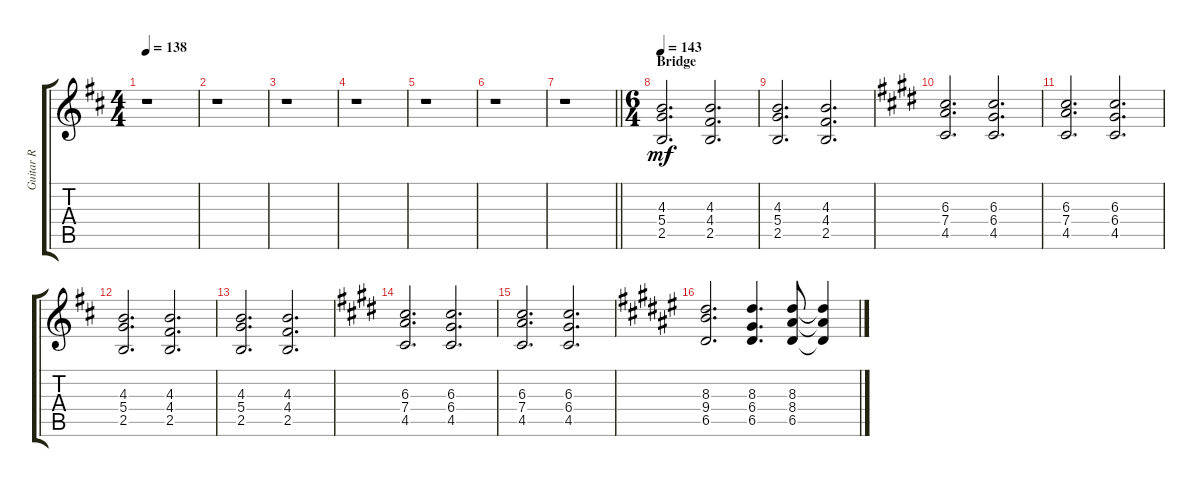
\track ("Guitar R" "Guitar R") {instrument distortionguitar}
\staff {score tabs}
\tuning (E4 B3 G3 D3 A2 E2) {hide}
\ts (4 4)
\tempo 138
\clef g2
\ks d
r.1{dy f} |
r.1 |
r.1 |
r.1 |
r.1 |
r.1 |
\barLineRight lightlight
r.1 |
\ts (6 4)
\section ("" "Bridge")
\tempo 143
(4.3 5.4 2.5).2{d dy mf} (4.3 4.4 2.5).2{d} |
(4.3 5.4 2.5).2{d} (4.3 4.4 2.5).2{d} |
\ks e
(6.3 7.4 4.5).2{d} (6.3 6.4 4.5).2{d} |
(6.3 7.4 4.5).2{d} (6.3 6.4 4.5).2{d} |
\ks d
(4.3 5.4 2.5).2{d} (4.3 4.4 2.5).2{d} |
(4.3 5.4 2.5).2{d} (4.3 4.4 2.5).2{d} |
\ks e
(6.3 7.4 4.5).2{d} (6.3 6.4 4.5).2{d} |
(6.3 7.4 4.5).2{d} (6.3 6.4 4.5).2{d} |
\ks f#
(8.3 9.4 6.5).2{d} (8.3 6.4 6.5).4{d} (8.3 8.4 6.5).8 (8.3{t} 8.4{t} 6.5{t}).4
